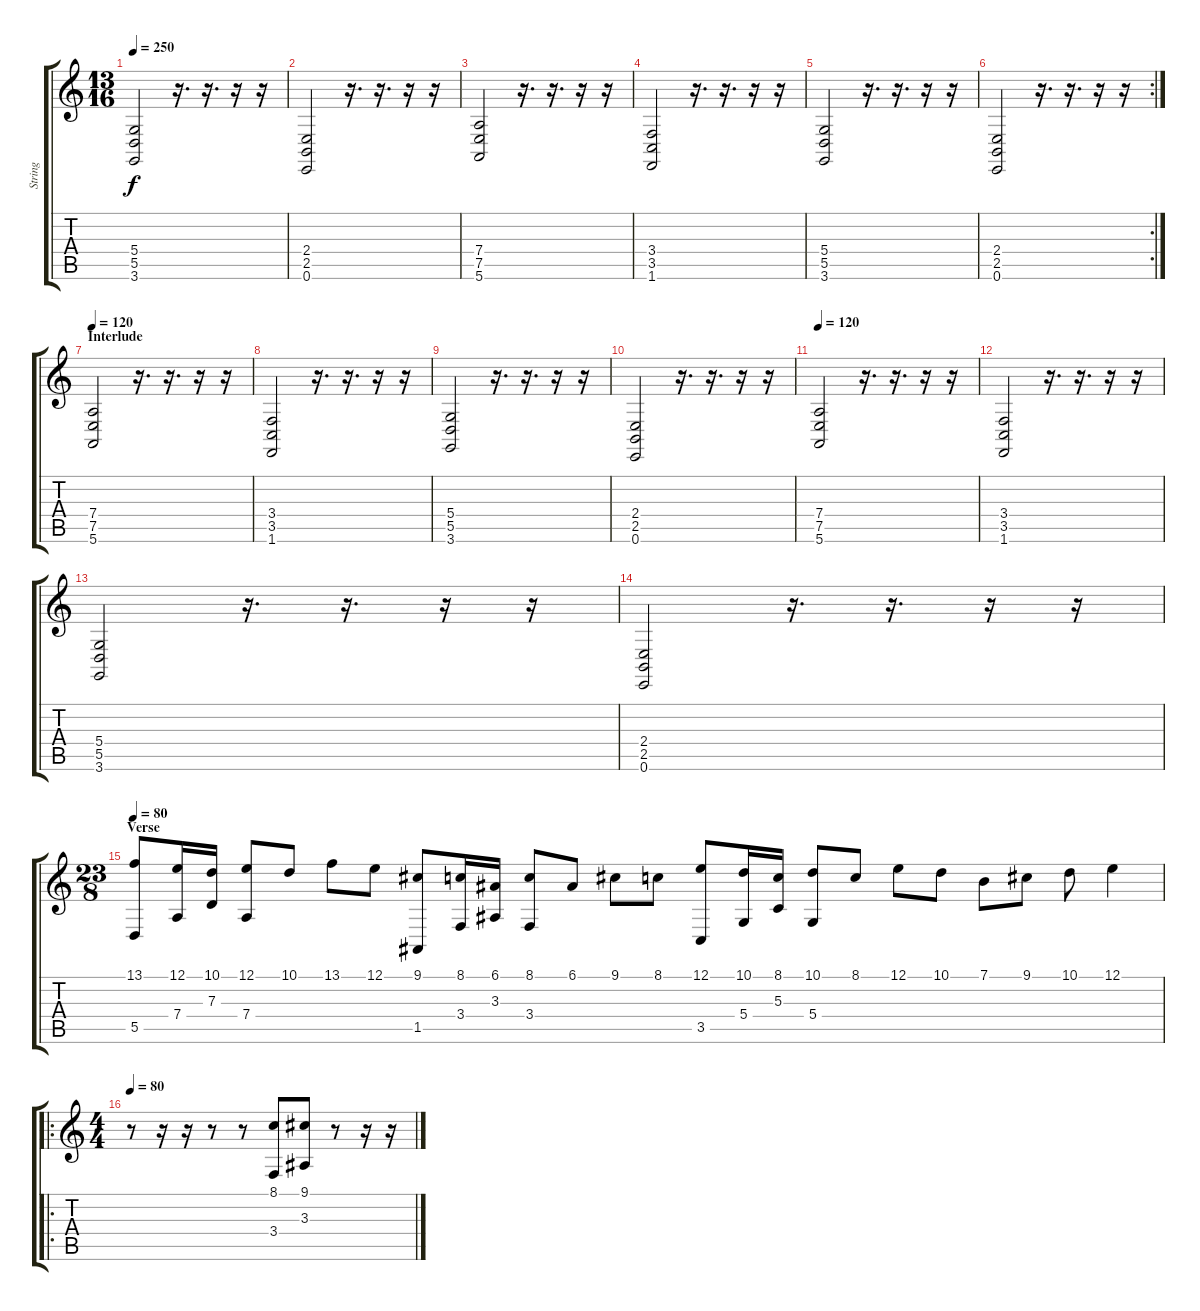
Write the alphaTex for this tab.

\track ("String" "String") {instrument stringensemble2}
\staff {score tabs}
\tuning (E4 B3 G3 D3 A2 E2) {hide}
\ts (13 16)
\tempo 250
\clef g2
\ks c
(5.4 5.5 3.6).2{dy f} r.16{d} r.16{d} r.16 r.16 |
(2.4 2.5 0.6).2 r.16{d} r.16{d} r.16 r.16 |
(7.4 7.5 5.6).2 r.16{d} r.16{d} r.16 r.16 |
(3.4 3.5 1.6).2 r.16{d} r.16{d} r.16 r.16 |
(5.4 5.5 3.6).2 r.16{d} r.16{d} r.16 r.16 |
\rc 2
(2.4 2.5 0.6).2 r.16{d} r.16{d} r.16 r.16 |
\section ("" "Interlude")
\tempo 120
(7.4 7.5 5.6).2 r.16{d} r.16{d} r.16 r.16 |
(3.4 3.5 1.6).2 r.16{d} r.16{d} r.16 r.16 |
(5.4 5.5 3.6).2 r.16{d} r.16{d} r.16 r.16 |
(2.4 2.5 0.6).2 r.16{d} r.16{d} r.16 r.16 |
\tempo 120
(7.4 7.5 5.6).2 r.16{d} r.16{d} r.16 r.16 |
(3.4 3.5 1.6).2 r.16{d} r.16{d} r.16 r.16 |
(5.4 5.5 3.6).2 r.16{d} r.16{d} r.16 r.16 |
(2.4 2.5 0.6).2 r.16{d} r.16{d} r.16 r.16 |
\ts (23 8)
\section ("" "Verse")
\tempo 80
(13.1 5.5).8 (12.1 7.4).16 (10.1 7.3).16 (12.1 7.4).8 10.1.8 13.1.8 12.1.8 (9.1 1.5).8 (8.1 3.4).16 (6.1 3.3).16 (8.1 3.4).8 6.1.8 9.1.8 8.1.8 (12.1 3.5).8 (10.1 5.4).16 (8.1 5.3).16 (10.1 5.4).8 8.1.8 12.1.8 10.1.8 7.1.8 9.1.8 10.1.8 12.1.4 |
\ro
\ts (4 4)
\tempo 80
r.8 r.16 r.16 r.8 r.8 (8.1 3.4).8 (9.1 3.3).8 r.8 r.16 r.16
